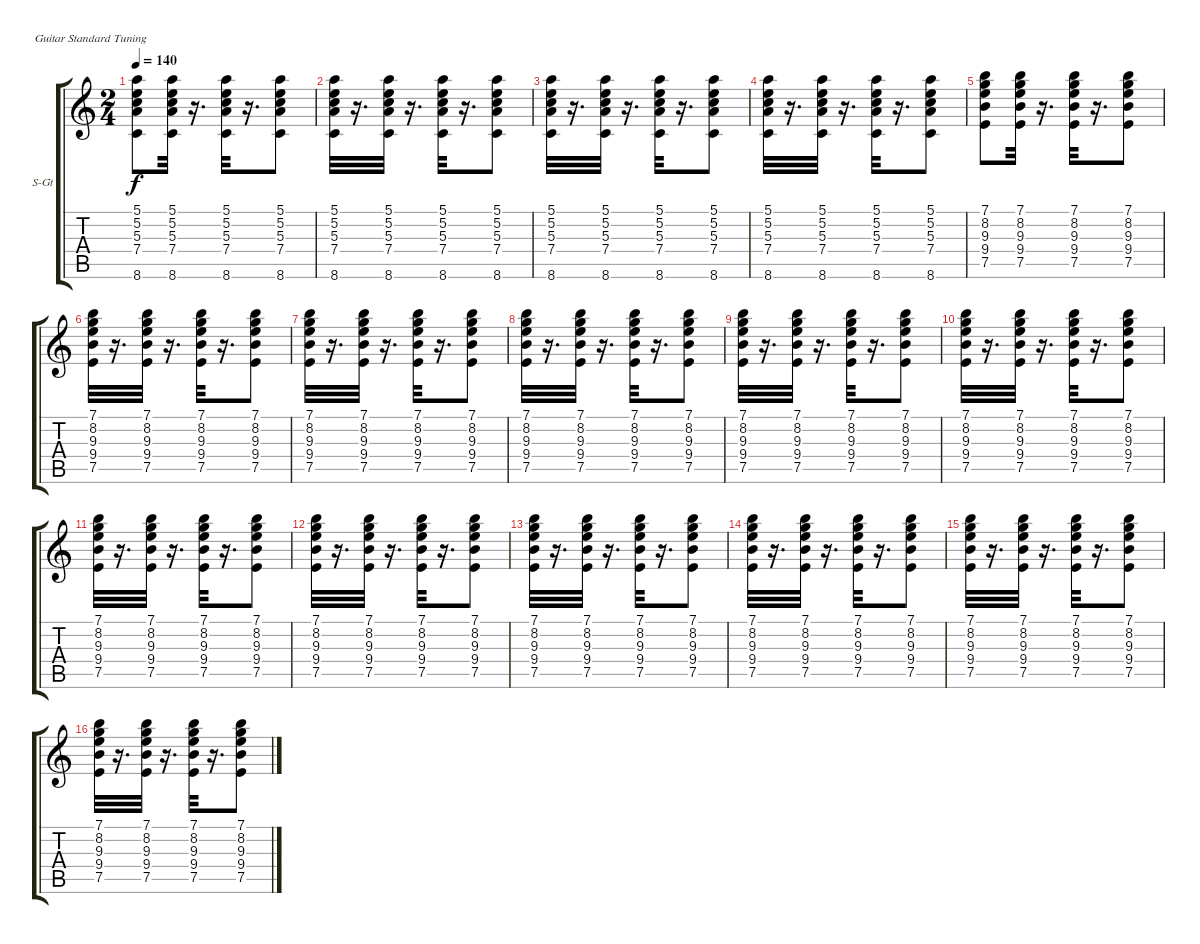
\bracketExtendMode groupsimilarinstruments
\firstSystemTrackNameOrientation horizontal
\otherSystemsTrackNameOrientation horizontal
\track ("Гитара 1" "S-Gt") {instrument acousticguitarsteel}
\staff {score tabs}
\tuning (E4 B3 G3 D3 A2 E2)
\ts (2 4)
\tempo 140
\clef g2
\ks c
(5.1 5.2 5.3 7.4 8.6).8{dy f} (5.1 5.2 5.3 7.4 8.6).32 r.16{d} (5.1 5.2 5.3 7.4 8.6).32 r.16{d} (5.1 5.2 5.3 7.4 8.6).8 |
(5.1 5.2 5.3 7.4 8.6).32 r.16{d} (5.1 5.2 5.3 7.4 8.6).32 r.16{d} (5.1 5.2 5.3 7.4 8.6).32 r.16{d} (5.1 5.2 5.3 7.4 8.6).8 |
(5.1 5.2 5.3 7.4 8.6).32 r.16{d} (5.1 5.2 5.3 7.4 8.6).32 r.16{d} (5.1 5.2 5.3 7.4 8.6).32 r.16{d} (5.1 5.2 5.3 7.4 8.6).8 |
(5.1 5.2 5.3 7.4 8.6).32 r.16{d} (5.1 5.2 5.3 7.4 8.6).32 r.16{d} (5.1 5.2 5.3 7.4 8.6).32 r.16{d} (5.1 5.2 5.3 7.4 8.6).8 |
(7.1 8.2 9.3 9.4 7.5).8 (7.1 8.2 9.3 9.4 7.5).32 r.16{d} (7.1 8.2 9.3 9.4 7.5).32 r.16{d} (7.1 8.2 9.3 9.4 7.5).8 |
(7.1 8.2 9.3 9.4 7.5).32 r.16{d} (7.1 8.2 9.3 9.4 7.5).32 r.16{d} (7.1 8.2 9.3 9.4 7.5).32 r.16{d} (7.1 8.2 9.3 9.4 7.5).8 |
(7.1 8.2 9.3 9.4 7.5).32 r.16{d} (7.1 8.2 9.3 9.4 7.5).32 r.16{d} (7.1 8.2 9.3 9.4 7.5).32 r.16{d} (7.1 8.2 9.3 9.4 7.5).8 |
(7.1 8.2 9.3 9.4 7.5).32 r.16{d} (7.1 8.2 9.3 9.4 7.5).32 r.16{d} (7.1 8.2 9.3 9.4 7.5).32 r.16{d} (7.1 8.2 9.3 9.4 7.5).8 |
(7.1 8.2 9.3 9.4 7.5).32 r.16{d} (7.1 8.2 9.3 9.4 7.5).32 r.16{d} (7.1 8.2 9.3 9.4 7.5).32 r.16{d} (7.1 8.2 9.3 9.4 7.5).8 |
(7.1 8.2 9.3 9.4 7.5).32 r.16{d} (7.1 8.2 9.3 9.4 7.5).32 r.16{d} (7.1 8.2 9.3 9.4 7.5).32 r.16{d} (7.1 8.2 9.3 9.4 7.5).8 |
(7.1 8.2 9.3 9.4 7.5).32 r.16{d} (7.1 8.2 9.3 9.4 7.5).32 r.16{d} (7.1 8.2 9.3 9.4 7.5).32 r.16{d} (7.1 8.2 9.3 9.4 7.5).8 |
(7.1 8.2 9.3 9.4 7.5).32 r.16{d} (7.1 8.2 9.3 9.4 7.5).32 r.16{d} (7.1 8.2 9.3 9.4 7.5).32 r.16{d} (7.1 8.2 9.3 9.4 7.5).8 |
(7.1 8.2 9.3 9.4 7.5).32 r.16{d} (7.1 8.2 9.3 9.4 7.5).32 r.16{d} (7.1 8.2 9.3 9.4 7.5).32 r.16{d} (7.1 8.2 9.3 9.4 7.5).8 |
(7.1 8.2 9.3 9.4 7.5).32 r.16{d} (7.1 8.2 9.3 9.4 7.5).32 r.16{d} (7.1 8.2 9.3 9.4 7.5).32 r.16{d} (7.1 8.2 9.3 9.4 7.5).8 |
(7.1 8.2 9.3 9.4 7.5).32 r.16{d} (7.1 8.2 9.3 9.4 7.5).32 r.16{d} (7.1 8.2 9.3 9.4 7.5).32 r.16{d} (7.1 8.2 9.3 9.4 7.5).8 |
(7.1 8.2 9.3 9.4 7.5).32 r.16{d} (7.1 8.2 9.3 9.4 7.5).32 r.16{d} (7.1 8.2 9.3 9.4 7.5).32 r.16{d} (7.1 8.2 9.3 9.4 7.5).8
